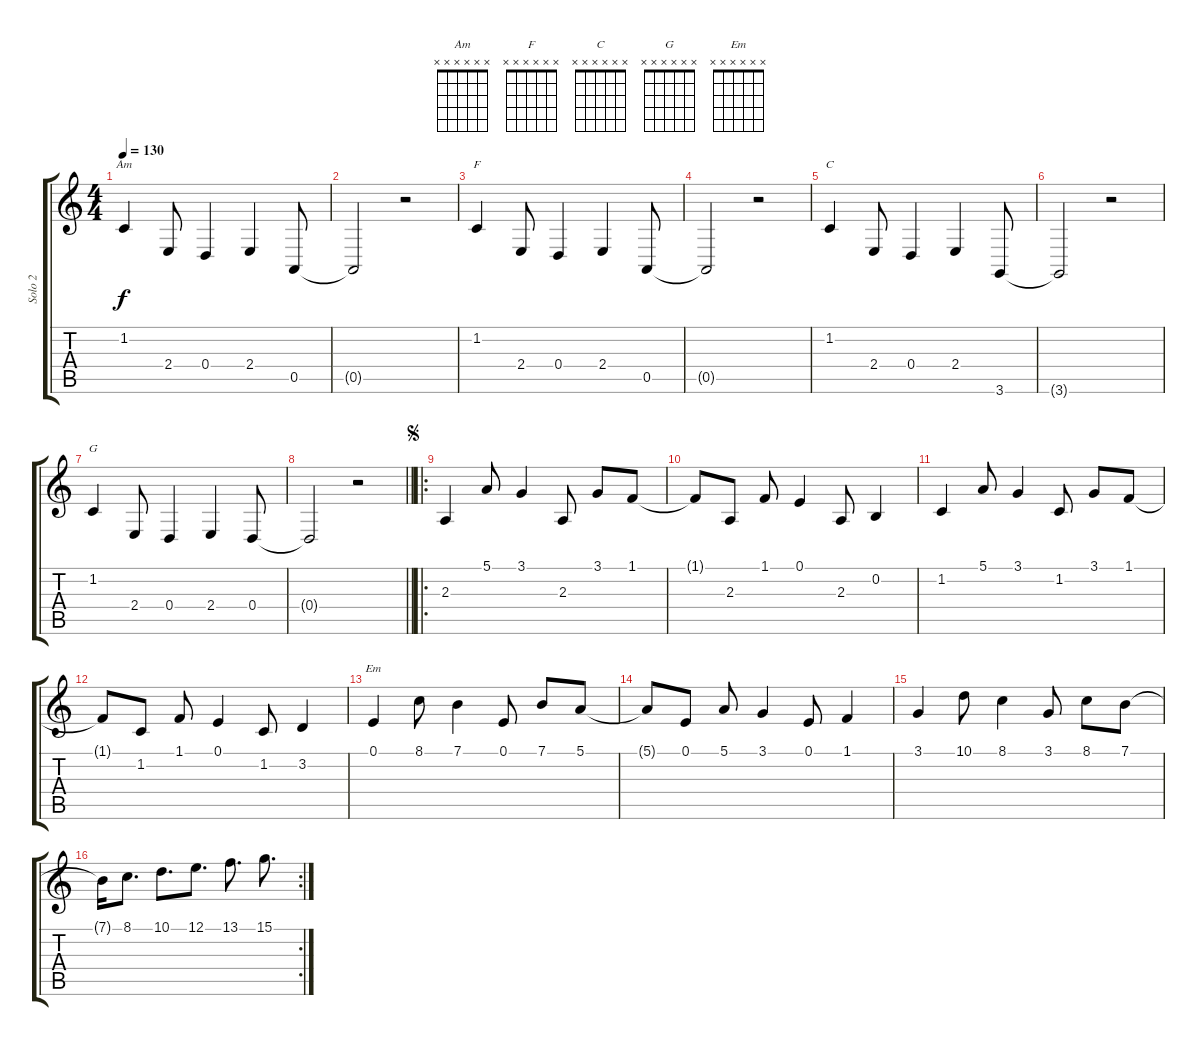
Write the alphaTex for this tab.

\track ("Solo 2" "Solo 2") {instrument acousticgrandpiano}
\staff {score tabs}
\tuning (E4 B3 G3 D3 A2 E2) {hide}
\chord ("Am" x x x x x x)
\chord ("F" x x x x x x)
\chord ("C" x x x x x x)
\chord ("G" x x x x x x)
\chord ("Em" x x x x x x)
\ts (4 4)
\tempo 130
\clef g2
\ks c
1.2.4{ch "Am" dy f} 2.4.8 0.4.4 2.4.4 0.5.8 |
0.5{t}.2 r.2 |
1.2.4{ch "F"} 2.4.8 0.4.4 2.4.4 0.5.8 |
0.5{t}.2 r.2 |
1.2.4{ch "C"} 2.4.8 0.4.4 2.4.4 3.6.8 |
3.6{t}.2 r.2 |
1.2.4{ch "G"} 2.4.8 0.4.4 2.4.4 0.4.8 |
\barLineRight lightlight
0.4{t}.2 r.2 |
\ro
\jump segno
2.3.4 5.1.8 3.1.4 2.3.8 3.1.8 1.1.8 |
1.1{t}.8 2.3.8 1.1.8 0.1.4 2.3.8 0.2.4 |
1.2.4 5.1.8 3.1.4 1.2.8 3.1.8 1.1.8 |
1.1{t}.8 1.2.8 1.1.8 0.1.4 1.2.8 3.2.4 |
0.1.4{ch "Em"} 8.1.8 7.1.4 0.1.8 7.1.8 5.1.8 |
5.1{t}.8 0.1.8 5.1.8 3.1.4 0.1.8 1.1.4 |
3.1.4 10.1.8 8.1.4 3.1.8 8.1.8 7.1.8 |
\rc 2
7.1{t}.16 8.1.8{d} 10.1.8{d} 12.1.8{d} 13.1.8{d} 15.1.8{d}
